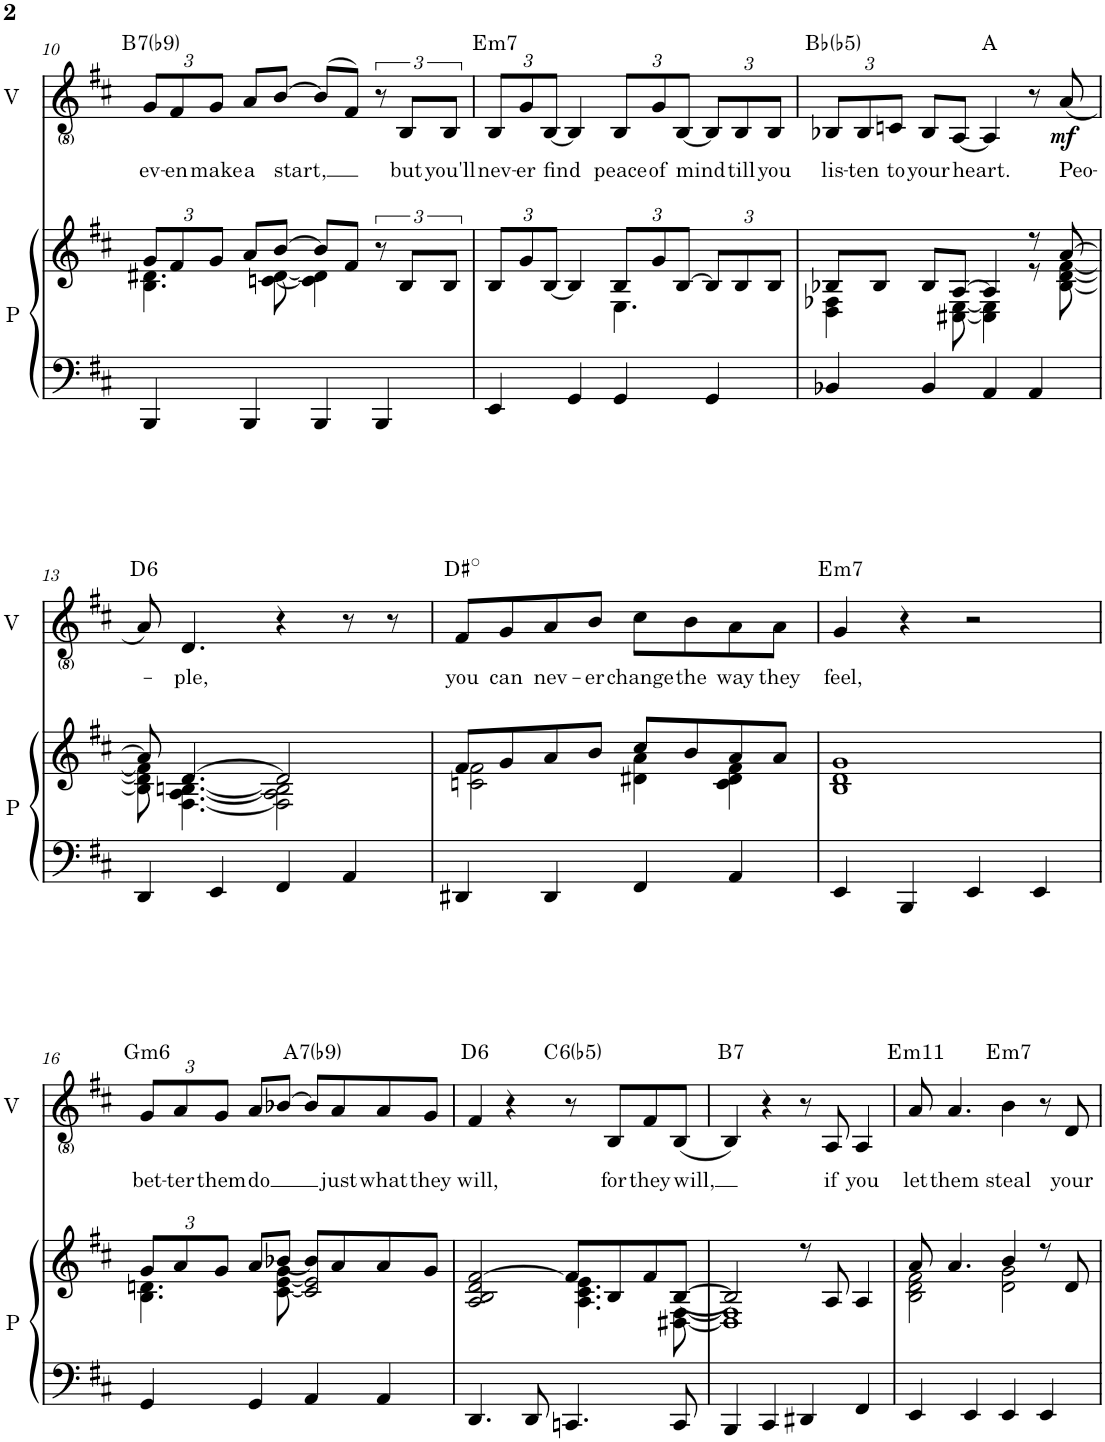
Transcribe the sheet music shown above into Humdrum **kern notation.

**kern	**kern	**kern	**text	**dynam	**harte
*part2	*part2	*part1	*part1	*part1	*part1
*staff3	*staff2	*staff1	*staff1	*staff1	*
*I"Piano	*	*I"Voz	*	*	*
*I'P	*	*I'V	*	*	*
!!LO:PB:g=z
*clefF4	*clefG2	*clefG2	*	*	*
*k[f#c#]	*k[f#c#]	*k[f#c#]	*	*	*
*M4/4	*M4/4	*M4/4	*	*	*
*	*Xbrackettup	*Xbrackettup	*	*	*
=10	=10	=10	=10	=10	=10
*	*^	*	*	*	*
!	!	!	!	!LO:LY:b	!	!LO:H:kt=7
4BBB/	12g/L	4.B\ 4.d#X\	12g/L	ev-	.	B:7(b9)
!	!	!	!	!LO:LY:b	!	!
.	12f#/	.	12f#/	-en	.	.
!	!	!	!	!LO:LY:b	!	!
.	12g/J	.	12g/J	make	.	.
!	!	!	!	!LO:LY:b	!	!
4BBB/	8a/L	.	8a/L	a	.	.
!	!	!	!	!LO:LY:b	!	!
.	[8b/J	[8cn\ [8d#\	[>8b/J	start,	.	.
4BBB/	8b/L]	4c\] 4d#\]	(>8b/L]	.	.	.
.	8f#/J	.	8f#/J)	.	.	.
*	*brackettup	*	*brackettup	*	*	*
4BBB/	12r	4ryy	12r	.	.	.
!	!	!	!	!LO:LY:b	!	!
.	12B/L	.	12B/L	but	.	.
!	!	!	!	!LO:LY:b	!	!
.	12B/J	.	12B/J	you'll	.	.
=11	=11	=11	=11	=11	=11	=11
*	*Xbrackettup	*	*Xbrackettup	*	*	*
!	!	!	!	!LO:LY:b	!	!LO:H:kt=m7
4EE/	12B/L	2ryy	12B/L	nev-	.	E:min7
!	!	!	!	!LO:LY:b	!	!
.	12g/	.	12g/	-er	.	.
!	!	!	!	!LO:LY:b	!	!
.	[12B/J	.	[12B/J	find	.	.
4GG/	4B/]	.	4B/]	.	.	.
!	!	!	!	!LO:LY:b	!	!
4GG/	12B/L	4.E\	12B/L	peace	.	.
!	!	!	!	!LO:LY:b	!	!
.	12g/	.	12g/	of	.	.
!	!	!	!	!LO:LY:b	!	!
.	[12B/J	.	[12B/J	mind	.	.
4GG/	12B/L]	.	12B/L]	.	.	.
!	!	!	!	!LO:LY:b	!	!
.	12B/	.	12B/	till	.	.
.	.	8ryy	.	.	.	.
!	!	!	!	!LO:LY:b	!	!
.	12B/J	.	12B/J	you	.	.
=12	=12	=12	=12	=12	=12	=12
!	!	!	!	!LO:LY:b	!	!
4BB-X/	8B-X/L	4D\ 4F-X\	12B-X/L	lis-	.	Bb:(3,b5)
!	!	!	!	!LO:LY:b	!	!
.	.	.	12B-/	-ten	.	.
.	8B-/J	.	.	.	.	.
!	!	!	!	!LO:LY:b	!	!
.	.	.	12cn/J	to	.	.
!	!	!	!	!LO:LY:b	!	!
4BB-/	8B-/L	8ryy	8B-/L	your	.	.
!	!	!	!	!LO:LY:b	!	!
.	[>8A/J	[8C#X\ [8E\	[8A/J	heart.	.	.
4AA/	4A/]	4C#\] 4E\]	4A/]	.	.	A:maj
4AA/	8r	8r	8r	.	.	.
!	!	!	!	!LO:LY:b	!LO:DY:b	!
.	[8a/	[8B-\ [8d\ [8f#\	(<8a/	Peo-	mf	.
!!LO:LB:g=z
=13	=13	=13	=13	=13	=13	=13
!	!	!	!	!	!	!LO:H:kt=6
4DD/	8a/]	8B-\] 8d\] 8f#\]	8a/)	.	.	D:maj6
!	!	!	!	!LO:LY:b	!	!
.	[4.d/	[4.F#\ [4.A\ [4.Bn\	4.d/	-ple,	.	.
4EE/	.	.	.	.	.	.
4FF#/	2d/]	2F#\] 2A\] 2B\]	4r	.	.	.
4AA/	.	.	8r	.	.	.
.	.	.	8r	.	.	.
=14	=14	=14	=14	=14	=14	=14
!	!	!	!	!LO:LY:b	!	!
4DD#X/	8f#/L	2cn\ 2f#\	8f#/L	you	.	D#:dim
!	!	!	!	!LO:LY:b	!	!
.	8g/	.	8g/	can	.	.
!	!	!	!	!LO:LY:b	!	!
4DD#/	8a/	.	8a/	nev-	.	.
!	!	!	!	!LO:LY:b	!	!
.	8b/J	.	8b/J	-er	.	.
!	!	!	!	!LO:LY:b	!	!
4FF#/	8cc#/L	4d#X\ 4a\	8cc#\L	change	.	.
!	!	!	!	!LO:LY:b	!	!
.	8b/	.	8b\	the	.	.
!	!	!	!	!LO:LY:b	!	!
4AA/	8a/	4c\ 4d#\ 4f#\	8a\	way	.	.
!	!	!	!	!LO:LY:b	!	!
.	8a/J	.	8a\J	they	.	.
=15	=15	=15	=15	=15	=15	=15
!	!	!	!	!LO:LY:b	!	!LO:H:kt=m7
4EE/	1g	1B 1d	4g/	feel,	.	E:min7
4BBB/	.	.	4r	.	.	.
4EE/	.	.	2r	.	.	.
4EE/	.	.	.	.	.	.
!!LO:LB:g=z
=16	=16	=16	=16	=16	=16	=16
!	!	!	!	!LO:LY:b	!	!LO:H:kt=m6
4GG/	12g/L	4.B\ 4.dn\	12g/L	bet-	.	G:min6
!	!	!	!	!LO:LY:b	!	!
.	12a/	.	12a/	-ter	.	.
!	!	!	!	!LO:LY:b	!	!
.	12g/J	.	12g/J	them	.	.
!	!	!	!	!LO:LY:b	!	!
4GG/	8a/L	.	8a/L	do	.	.
.	[<8b-X/J	[8c#\ [8e\ 8g\	[>8b-X/J	.	.	.
!	!	!	!	!	!	!LO:H:kt=7
4AA/	8b-/L]	2c#/] 2e/]	8b-/L]	.	.	A:7(b9)
!	!	!	!	!LO:LY:b	!	!
.	8a/	.	8a/	just	.	.
!	!	!	!	!LO:LY:b	!	!
4AA/	8a/	.	8a/	what	.	.
!	!	!	!	!LO:LY:b	!	!
.	8g/J	.	8g/J	they	.	.
=17	=17	=17	=17	=17	=17	=17
!	!	!	!	!LO:LY:b	!	!LO:H:kt=6
4.DD/	2A/ 2B/ 2d/ [2f#/	2ryy	4f#/	will,	.	D:maj6
.	.	.	4r	.	.	.
8DD/	.	.	.	.	.	.
!	!	!	!	!	!	!LO:H:kt=6
4.CCn/	8f#/L]	4.A\ 4.c#\ 4.e\	8r	.	.	C:(3,b5,6)
!	!	!	!	!LO:LY:b	!	!
.	8B/	.	8B/L	for	.	.
!	!	!	!	!LO:LY:b	!	!
.	8f#/	.	8f#/	they	.	.
!	!	!	!	!LO:LY:b	!	!
8CC/	(<[8B/J	[8D#X\ [8F#\	(<8B/J	will,	.	.
=18	=18	=18	=18	=18	=18	=18
!	!	!	!	!	!	!LO:H:kt=7
4BBB/	2B/])	1D#] 1F#]	4B/)	.	.	B:7
4CC#/	.	.	4r	.	.	.
4DD#X/	8r	.	8r	.	.	.
!	!	!	!	!LO:LY:b	!	!
.	8A/	.	8A/	if	.	.
!	!	!	!	!LO:LY:b	!	!
4FF#/	4A/	.	4A/	you	.	.
=19	=19	=19	=19	=19	=19	=19
!	!	!	!	!LO:LY:b	!	!LO:H:kt=m11
4EE/	8a/	2B\ 2d\ 2f#\	8a/	let	.	E:min9(11)
!	!	!	!	!LO:LY:b	!	!
.	4.a/	.	4.a/	them	.	.
4EE/	.	.	.	.	.	.
!	!	!	!	!LO:LY:b	!	!LO:H:kt=m7
4EE/	4b/	2d\ 2g\	4b\	steal	.	E:min7
4EE/	8r	.	8r	.	.	.
!	!	!	!	!LO:LY:b	!	!
.	8d/	.	8d/	your	.	.
*	*v	*v	*	*	*	*
=	=	=	=	=	=
*-	*-	*-	*-	*-	*-
